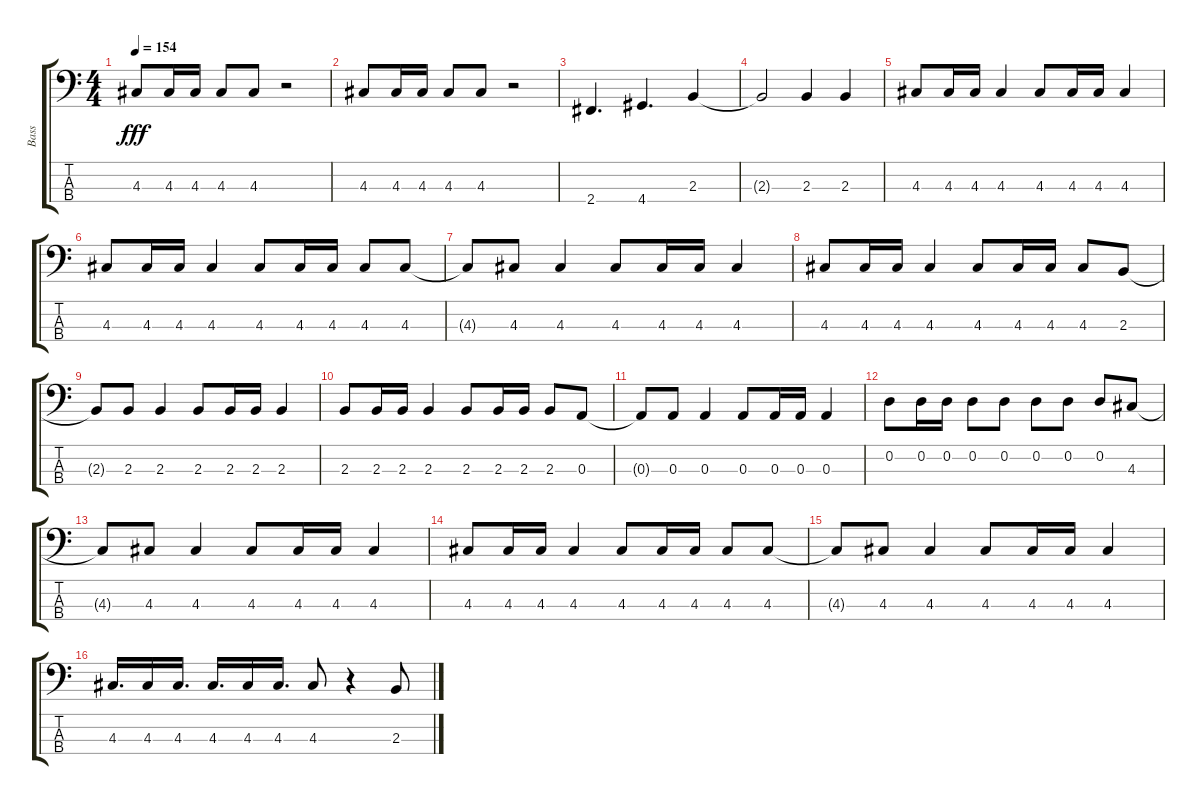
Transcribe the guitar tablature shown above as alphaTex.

\track ("Bass" "Bass") {instrument slapbass1}
\staff {score tabs}
\tuning (G2 D2 A1 E1) {hide}
\ts (4 4)
\tempo 154
\clef f4
\ks c
4.3.8{dy fff} 4.3.16 4.3.16 4.3.8 4.3.8 r.2 |
4.3.8 4.3.16 4.3.16 4.3.8 4.3.8 r.2 |
2.4.4{d} 4.4.4{d} 2.3.4 |
2.3{t}.2 2.3.4 2.3.4 |
4.3.8 4.3.16 4.3.16 4.3.4 4.3.8 4.3.16 4.3.16 4.3.4 |
4.3.8 4.3.16 4.3.16 4.3.4 4.3.8 4.3.16 4.3.16 4.3.8 4.3.8 |
4.3{t}.8 4.3.8 4.3.4 4.3.8 4.3.16 4.3.16 4.3.4 |
4.3.8 4.3.16 4.3.16 4.3.4 4.3.8 4.3.16 4.3.16 4.3.8 2.3.8 |
2.3{t}.8 2.3.8 2.3.4 2.3.8 2.3.16 2.3.16 2.3.4 |
2.3.8 2.3.16 2.3.16 2.3.4 2.3.8 2.3.16 2.3.16 2.3.8 0.3.8 |
0.3{t}.8 0.3.8 0.3.4 0.3.8 0.3.16 0.3.16 0.3.4 |
0.2.8 0.2.16 0.2.16 0.2.8 0.2.8 0.2.8 0.2.8 0.2.8 4.3.8 |
4.3{t}.8 4.3.8 4.3.4 4.3.8 4.3.16 4.3.16 4.3.4 |
4.3.8 4.3.16 4.3.16 4.3.4 4.3.8 4.3.16 4.3.16 4.3.8 4.3.8 |
4.3{t}.8 4.3.8 4.3.4 4.3.8 4.3.16 4.3.16 4.3.4 |
4.3.16{d} 4.3.16 4.3.16{d} 4.3.16{d} 4.3.16 4.3.16{d} 4.3.8 r.4 2.3.8
